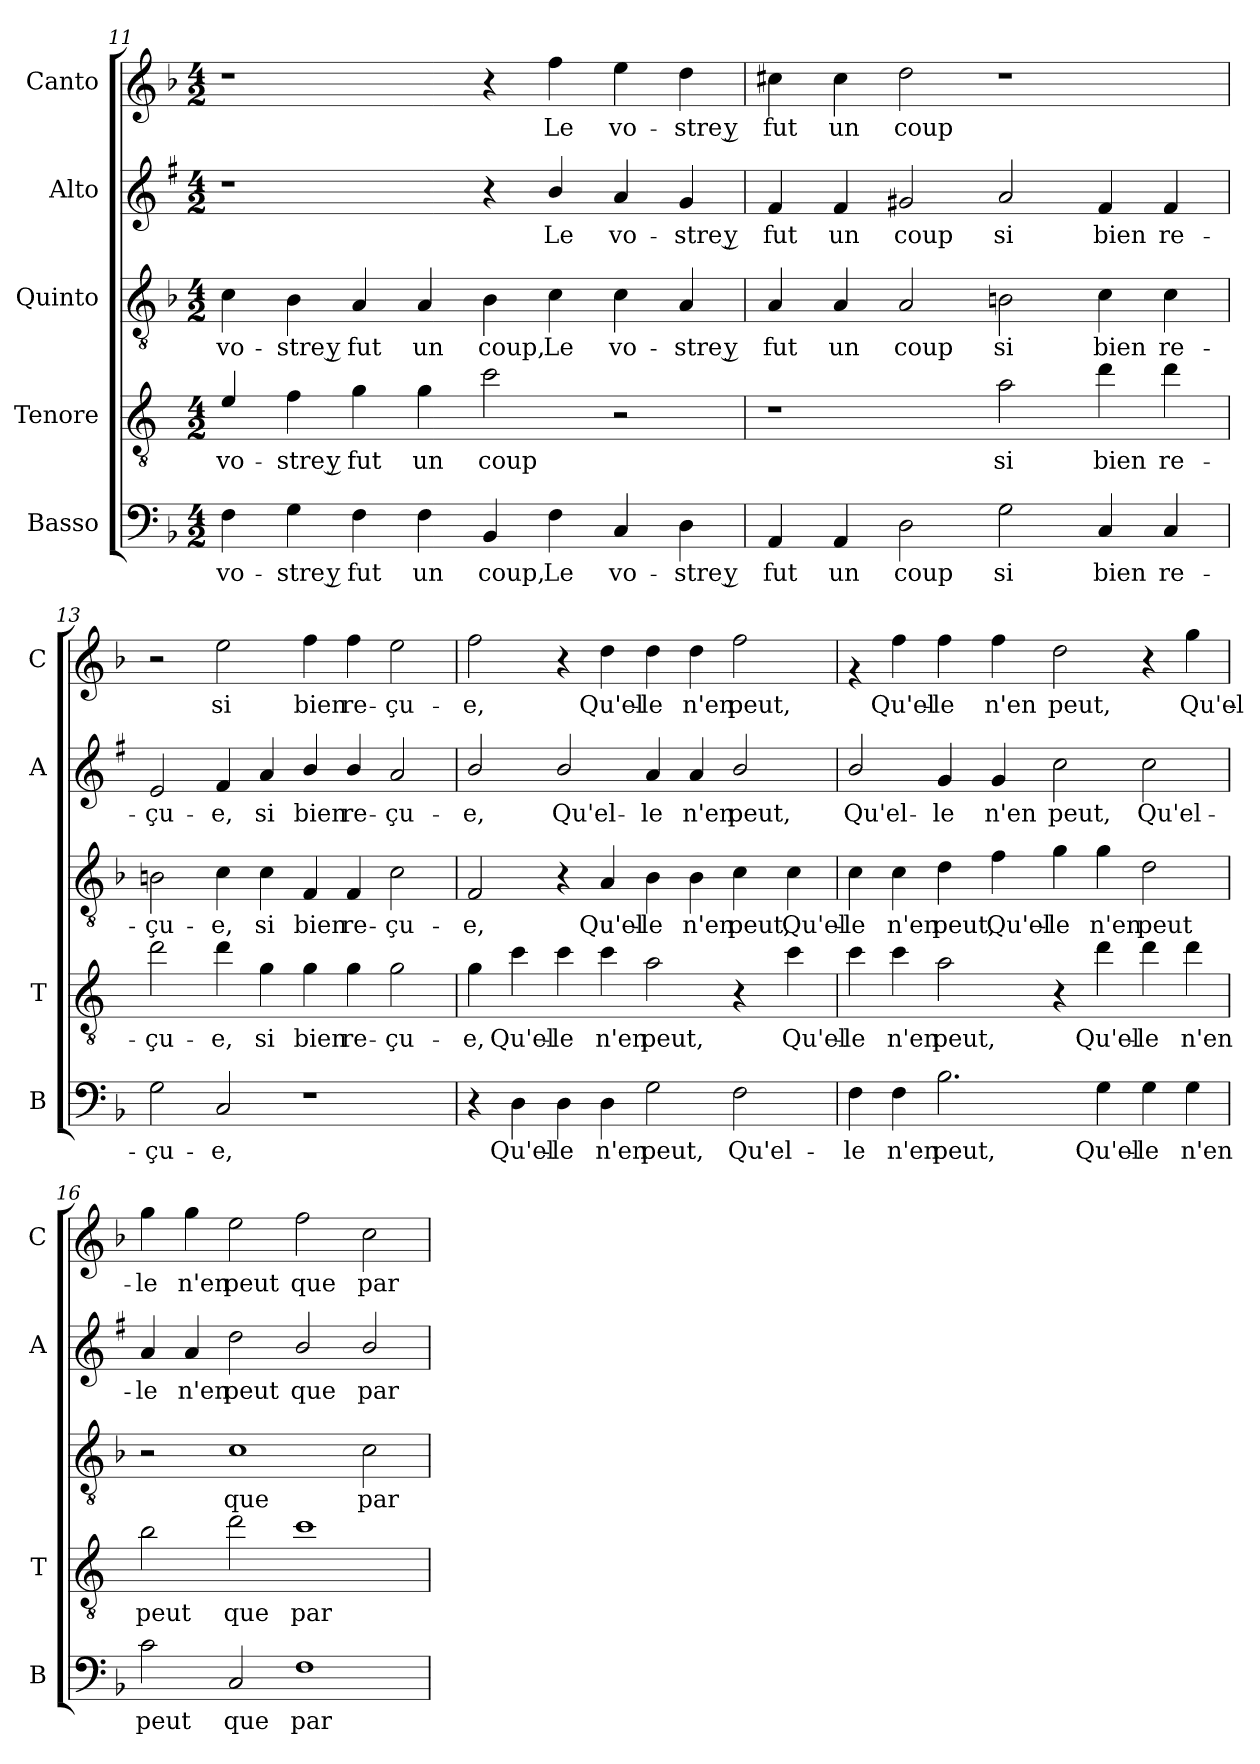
**kern	**text	**kern	**text	**kern	**text	**kern	**text	**kern	**text
*part5	*part5	*part4	*part4	*part3	*part3	*part2	*part2	*part1	*part1
*staff5	*staff5	*staff4	*staff4	*staff3	*staff3	*staff2	*staff2	*staff1	*staff1
*I"Basso	*	*I"Tenore	*	*I"Quinto	*	*I"Alto	*	*I"Canto	*
*I'B	*	*I'T	*	*	*	*I'A	*	*I'C	*
!!LO:LB:g=z
*clefF4	*	*clefGv2	*	*clefGv2	*	*clefG2	*	*clefG2	*
*	*	*ITrd4c7	*	*	*	*ITrd1c2	*	*	*
*k[b-]	*	*k[b-]	*	*k[b-]	*	*k[b-]	*	*k[b-]	*
*F:	*	*F:	*	*F:	*	*F:	*	*F:	*
*M4/2	*	*M4/2	*	*M4/2	*	*M4/2	*	*M4/2	*
=11	=11	=11	=11	=11	=11	=11	=11	=11	=11
!	!LO:LY:b	!	!LO:LY:b	!	!LO:LY:b	!	!	!	!
4F\	vo-	4A/	vo-	4c\	vo-	1r	.	1r	.
!	!LO:LY:b	!	!LO:LY:b	!	!LO:LY:b	!	!	!	!
4G\	-stre y	4B-\	-stre y	4B-\	-stre y	.	.	.	.
!	!LO:LY:b	!	!LO:LY:b	!	!LO:LY:b	!	!	!	!
4F\	fut	4c\	fut	4A/	fut	.	.	.	.
!	!LO:LY:b	!	!LO:LY:b	!	!LO:LY:b	!	!	!	!
4F\	un	4c\	un	4A/	un	.	.	.	.
!	!LO:LY:b	!	!LO:LY:b	!	!LO:LY:b	!	!	!	!
4BB-/	coup,	2f\	coup	4B-\	coup,	4r	.	4r	.
!	!LO:LY:b	!	!	!	!LO:LY:b	!	!LO:LY:b	!	!LO:LY:b
4F\	Le	.	.	4c\	Le	4a/	Le	4ff\	Le
!	!LO:LY:b	!	!	!	!LO:LY:b	!	!LO:LY:b	!	!LO:LY:b
4C/	vo-	2r	.	4c\	vo-	4g/	vo-	4ee\	vo-
!	!LO:LY:b	!	!	!	!LO:LY:b	!	!LO:LY:b	!	!LO:LY:b
4D\	-stre y	.	.	4A/	-stre y	4f/	-stre y	4dd\	-stre y
=12	=12	=12	=12	=12	=12	=12	=12	=12	=12
!	!LO:LY:b	!	!	!	!LO:LY:b	!	!LO:LY:b	!	!LO:LY:b
4AA/	fut	1r	.	4A/	fut	4e/	fut	4cc#X\	fut
!	!LO:LY:b	!	!	!	!LO:LY:b	!	!LO:LY:b	!	!LO:LY:b
4AA/	un	.	.	4A/	un	4e/	un	4cc#\	un
!	!LO:LY:b	!	!	!	!LO:LY:b	!	!LO:LY:b	!	!LO:LY:b
2D\	coup	.	.	2A/	coup	2f#X/	coup	2dd\	coup
!	!LO:LY:b	!	!LO:LY:b	!	!LO:LY:b	!	!LO:LY:b	!	!
2G\	si	2d\	si	2Bn\	si	2g/	si	1r	.
!	!LO:LY:b	!	!LO:LY:b	!	!LO:LY:b	!	!LO:LY:b	!	!
4C/	bien	4g\	bien	4c\	bien	4e/	bien	.	.
!	!LO:LY:b	!	!LO:LY:b	!	!LO:LY:b	!	!LO:LY:b	!	!
4C/	re-	4g\	re-	4c\	re-	4e/	re-	.	.
=13	=13	=13	=13	=13	=13	=13	=13	=13	=13
!	!LO:LY:b	!	!LO:LY:b	!	!LO:LY:b	!	!LO:LY:b	!	!
2G\	-çu-	2g\	-çu-	2Bn\	-çu-	2d/	-çu-	2r	.
!	!LO:LY:b	!	!LO:LY:b	!	!LO:LY:b	!	!LO:LY:b	!	!LO:LY:b
2C/	-e,	4g\	-e,	4c\	-e,	4e/	-e,	2ee\	si
!	!	!	!LO:LY:b	!	!LO:LY:b	!	!LO:LY:b	!	!
.	.	4c\	si	4c\	si	4g/	si	.	.
!	!	!	!LO:LY:b	!	!LO:LY:b	!	!LO:LY:b	!	!LO:LY:b
1r	.	4c\	bien	4F/	bien	4a/	bien	4ff\	bien
!	!	!	!LO:LY:b	!	!LO:LY:b	!	!LO:LY:b	!	!LO:LY:b
.	.	4c\	re-	4F/	re-	4a/	re-	4ff\	re-
!	!	!	!LO:LY:b	!	!LO:LY:b	!	!LO:LY:b	!	!LO:LY:b
.	.	2c\	-çu-	2c\	-çu-	2g/	-çu-	2ee\	-çu-
!!LO:LB:g=z
=14	=14	=14	=14	=14	=14	=14	=14	=14	=14
!	!	!	!LO:LY:b	!	!LO:LY:b	!	!LO:LY:b	!	!LO:LY:b
4r	.	4c\	-e,	2F/	-e,	2a/	-e,	2ff\	-e,
!	!LO:LY:b	!	!LO:LY:b	!	!	!	!	!	!
4D\	Qu'el-	4f\	Qu'el-	.	.	.	.	.	.
!	!LO:LY:b	!	!LO:LY:b	!	!	!	!LO:LY:b	!	!
4D\	-le	4f\	-le	4r	.	2a/	Qu'el-	4r	.
!	!LO:LY:b	!	!LO:LY:b	!	!LO:LY:b	!	!	!	!LO:LY:b
4D\	n'en	4f\	n'en	4A/	Qu'el-	.	.	4dd\	Qu'el-
!	!LO:LY:b	!	!LO:LY:b	!	!LO:LY:b	!	!LO:LY:b	!	!LO:LY:b
2G\	peut,	2d\	peut,	4B-\	-le	4g/	-le	4dd\	-le
!	!	!	!	!	!LO:LY:b	!	!LO:LY:b	!	!LO:LY:b
.	.	.	.	4B-\	n'en	4g/	n'en	4dd\	n'en
!	!LO:LY:b	!	!	!	!LO:LY:b	!	!LO:LY:b	!	!LO:LY:b
2F\	Qu'el-	4r	.	4c\	peut,	2a/	peut,	2ff\	peut,
!	!	!	!LO:LY:b	!	!LO:LY:b	!	!	!	!
.	.	4f\	Qu'el-	4c\	Qu'el-	.	.	.	.
=15	=15	=15	=15	=15	=15	=15	=15	=15	=15
!	!LO:LY:b	!	!LO:LY:b	!	!LO:LY:b	!	!LO:LY:b	!	!
4F\	-le	4f\	-le	4c\	-le	2a/	Qu'el-	4rf	.
!	!LO:LY:b	!	!LO:LY:b	!	!LO:LY:b	!	!	!	!LO:LY:b
4F\	n'en	4f\	n'en	4c\	n'en	.	.	4ff\	Qu'el-
!	!LO:LY:b	!	!LO:LY:b	!	!LO:LY:b	!	!LO:LY:b	!	!LO:LY:b
2.B-\	peut,	2d\	peut,	4d\	peut,	4f/	-le	4ff\	-le
!	!	!	!	!	!LO:LY:b	!	!LO:LY:b	!	!LO:LY:b
.	.	.	.	4f\	Qu'el-	4f/	n'en	4ff\	n'en
!	!	!	!	!	!LO:LY:b	!	!LO:LY:b	!	!LO:LY:b
.	.	4r	.	4g\	-le	2b-\	peut,	2dd\	peut,
!	!LO:LY:b	!	!LO:LY:b	!	!LO:LY:b	!	!	!	!
4G\	Qu'el-	4g\	Qu'el-	4g\	n'en	.	.	.	.
!	!LO:LY:b	!	!LO:LY:b	!	!LO:LY:b	!	!LO:LY:b	!	!
4G\	-le	4g\	-le	2d\	peut	2b-\	Qu'el-	4r	.
!	!LO:LY:b	!	!LO:LY:b	!	!	!	!	!	!LO:LY:b
4G\	n'en	4g\	n'en	.	.	.	.	4gg\	Qu'el-
=16	=16	=16	=16	=16	=16	=16	=16	=16	=16
!	!LO:LY:b	!	!LO:LY:b	!	!	!	!LO:LY:b	!	!LO:LY:b
2c\	peut	2e\	peut	2r	.	4g/	-le	4gg\	-le
!	!	!	!	!	!	!	!LO:LY:b	!	!LO:LY:b
.	.	.	.	.	.	4g/	n'en	4gg\	n'en
!	!LO:LY:b	!	!LO:LY:b	!	!LO:LY:b	!	!LO:LY:b	!	!LO:LY:b
2C/	que	2g\	que	1c	que	2cc\	peut	2ee\	peut
!	!LO:LY:b	!	!LO:LY:b	!	!	!	!LO:LY:b	!	!LO:LY:b
1F	par	1f	par	.	.	2a/	que	2ff\	que
!	!	!	!	!	!LO:LY:b	!	!LO:LY:b	!	!LO:LY:b
.	.	.	.	2c\	par	2a/	par	2cc\	par
=	=	=	=	=	=	=	=	=	=
*-	*-	*-	*-	*-	*-	*-	*-	*-	*-
